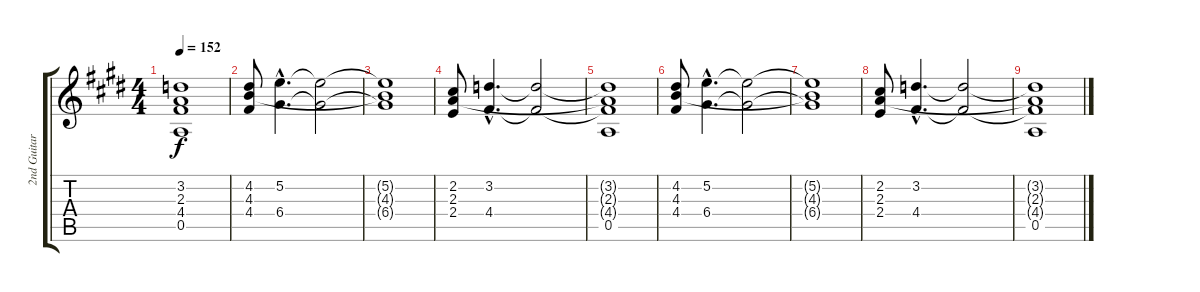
\track ("2nd Guitar" "2nd Guitar") {instrument distortionguitar}
\staff {score tabs}
\tuning (E4 B3 G3 D3 A2 E2) {hide}
\ts (4 4)
\tempo 152
\clef g2
\ks c#minor
(3.2{t} 2.3{t} 4.4{t} 0.5).1{dy f} |
(4.2 4.3 4.4).8 (5.2{hac} 6.4{hac}).4{d} (5.2{t} 6.4{t}).2 |
(5.2{t} 4.3{t} 6.4{t}).1 |
(2.2 2.3 2.4).8 (3.2{hac} 4.4{hac}).4{d} (3.2{t} 4.4{t}).2 |
(3.2{t} 2.3{t} 4.4{t} 0.5).1 |
(4.2 4.3 4.4).8 (5.2{hac} 6.4{hac}).4{d} (5.2{t} 6.4{t}).2 |
(5.2{t} 4.3{t} 6.4{t}).1 |
(2.2 2.3 2.4).8 (3.2{hac} 4.4{hac}).4{d} (3.2{t} 4.4{t}).2 |
(3.2{t} 2.3{t} 4.4{t} 0.5).1
